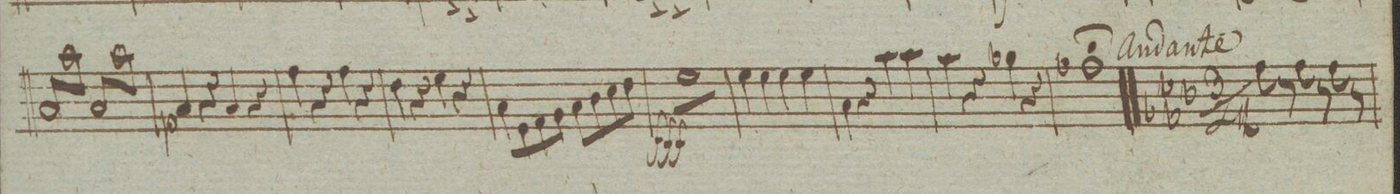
**kern	**dynam
*I"Violoncello.	*
*clefF4	*
*k[]	*
*met(c|)	*
*M2/2	*
8C/L	.
8c\	.
8C/	.
8c\J	.
8C/L	.
8c\	.
8C/	.
8c\J	.
*Xtremolo	*
=53	=53
4C/	p
4r	.
4C/	.
4r	.
=54	=54
4A\	.
4r	.
4A\	.
4r	.
=55	=55
4F\	.
4r	.
4G\	.
4r	.
=56	=56
8C\L	.
8GG\	.
8AA\	.
8BB\J	.
8C\L	.
8D\	.
8E\	.
8F\J	.
=57	=57
8G\L	fff
8G\	.
8G\	.
8G\	.
8G\	.
8G\	.
8G\	.
8G\J	.
=58	=58
4G\	.
4G\	.
4G\	.
4G\	.
=59	=59
4C/	.
4r	.
4c\	.
4c\	.
=60	=60
4c\	.
4r	.
4B-X\	.
4r	.
=61	=61
1A-X\;	.
==62	==62
*k[b-e-a-d-]	*
*M3/4	*
8A-\	.
8r	.
8A-\	.
8r	.
8A-\	.
8r	.
=63	=63
*-	*-
